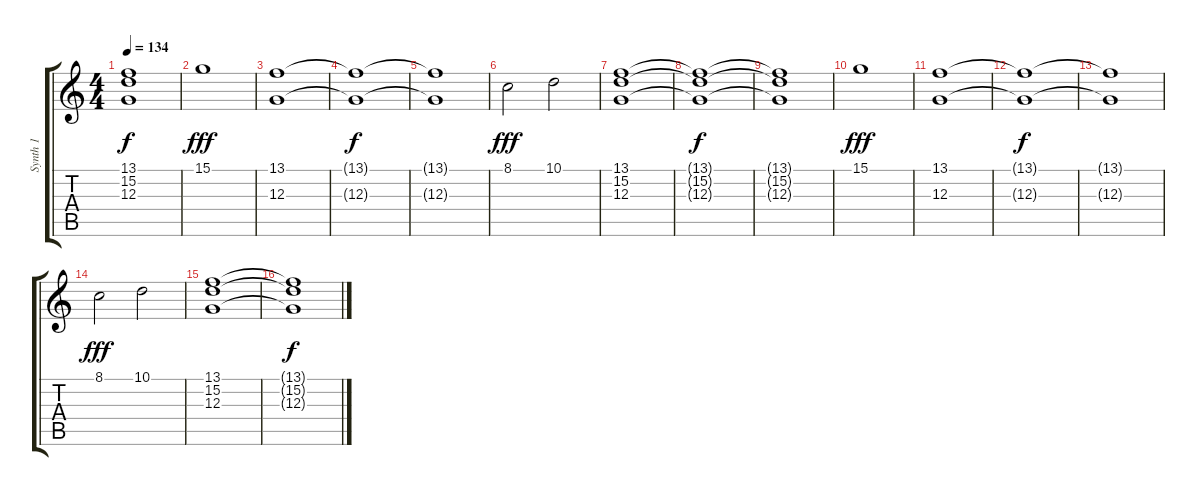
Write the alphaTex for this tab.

\track ("Synth 1" "Synth 1") {instrument pad2warm}
\staff {score tabs}
\tuning (E4 B3 G3 D3 A2 E2) {hide}
\ts (4 4)
\tempo 134
\clef g2
\ks c
(13.1{t} 15.2{t} 12.3{t}).1{dy f} |
15.1.1{dy fff} |
(13.1 12.3).1 |
(13.1{t} 12.3{t}).1{dy f} |
(13.1{t} 12.3{t}).1 |
8.1.2{dy fff} 10.1.2 |
(13.1 15.2 12.3).1 |
(13.1{t} 15.2{t} 12.3{t}).1{dy f} |
(13.1{t} 15.2{t} 12.3{t}).1 |
15.1.1{dy fff} |
(13.1 12.3).1 |
(13.1{t} 12.3{t}).1{dy f} |
(13.1{t} 12.3{t}).1 |
8.1.2{dy fff} 10.1.2 |
(13.1 15.2 12.3).1 |
(13.1{t} 15.2{t} 12.3{t}).1{dy f}
